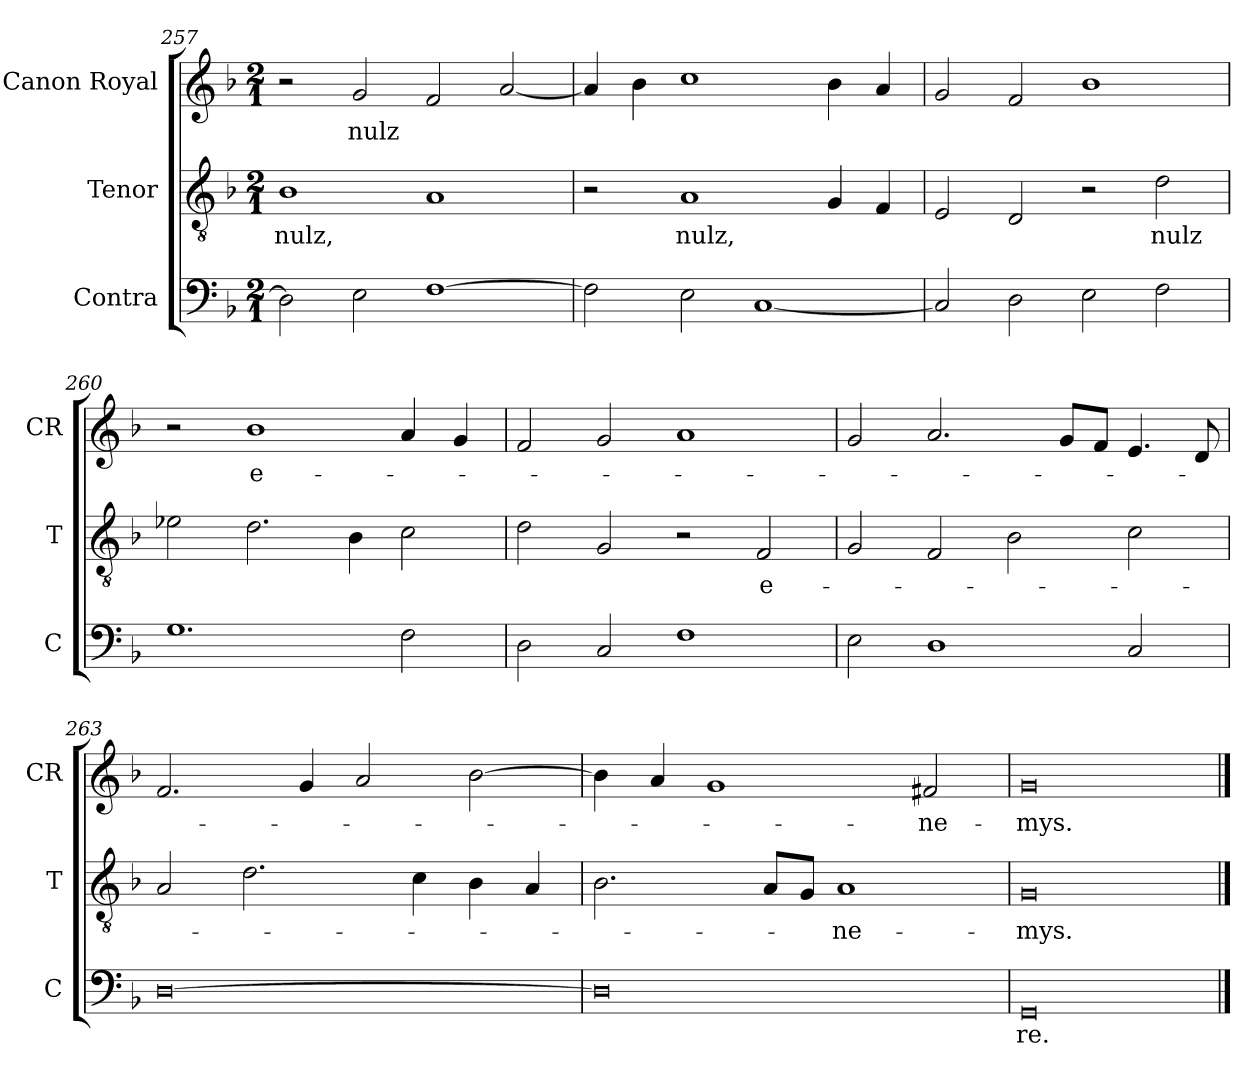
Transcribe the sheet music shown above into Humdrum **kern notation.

**kern	**text	**kern	**text	**kern	**text
*part3	*part3	*part2	*part2	*part1	*part1
*staff3	*staff3	*staff2	*staff2	*staff1	*staff1
*I"Contra	*	*I"Tenor	*	*I"Canon Royal	*
*I'C	*	*I'T	*	*I'CR	*
*clefF4	*	*clefGv2	*	*clefG2	*
*k[b-]	*	*k[b-]	*	*k[b-]	*
*M2/1	*	*M2/1	*	*M2/1	*
=257	=257	=257	=257	=257	=257
2D]	.	1B-	nulz,	2r	.
2E	.	.	.	2g	nulz
[1F	.	1A	.	2f	.
.	.	.	.	[2a	.
=258	=258	=258	=258	=258	=258
2F]	.	2r	.	4a]	.
.	.	.	.	4b-	.
2E	.	1A	nulz,	1cc	.
[1C	.	.	.	.	.
.	.	4G	.	4b-	.
.	.	4F	.	4a	.
=259	=259	=259	=259	=259	=259
2C]	.	2E	.	2g	.
2D	.	2D	.	2f	.
2E	.	2r	.	1b-	.
2F	.	2d	nulz	.	.
=260	=260	=260	=260	=260	=260
1.G	.	2e-X	.	2r	.
.	.	2.d	.	1b-	e-
.	.	4B-	.	.	.
2F	.	2c	.	4a	.
.	.	.	.	4g	.
=261	=261	=261	=261	=261	=261
2D	.	2d	.	2f	.
2C	.	2G	.	2g	.
1F	.	2r	.	1a	.
.	.	2F	e-	.	.
=262	=262	=262	=262	=262	=262
2E	.	2G	.	2g	.
1D	.	2F	.	2.a	.
.	.	2B-	.	.	.
.	.	.	.	8gL	.
.	.	.	.	8fJ	.
2C	.	2c	.	4.e	.
.	.	.	.	8d	.
=263	=263	=263	=263	=263	=263
[0D	.	2A	.	2.f	.
.	.	2.d	.	.	.
.	.	.	.	4g	.
.	.	.	.	2a	.
.	.	4c	.	.	.
.	.	4B-	.	[2b-	.
.	.	4A	.	.	.
=264	=264	=264	=264	=264	=264
0D]	.	2.B-	.	4b-]	.
.	.	.	.	4a	.
.	.	.	.	1g	.
.	.	8AL	.	.	.
.	.	8GJ	.	.	.
.	.	1A	-ne-	.	.
.	.	.	.	2f#X	-ne-
=265	=265	=265	=265	=265	=265
0GG	-re.	0G	-mys.	0g	-mys.
==	==	==	==	==	==
*-	*-	*-	*-	*-	*-
